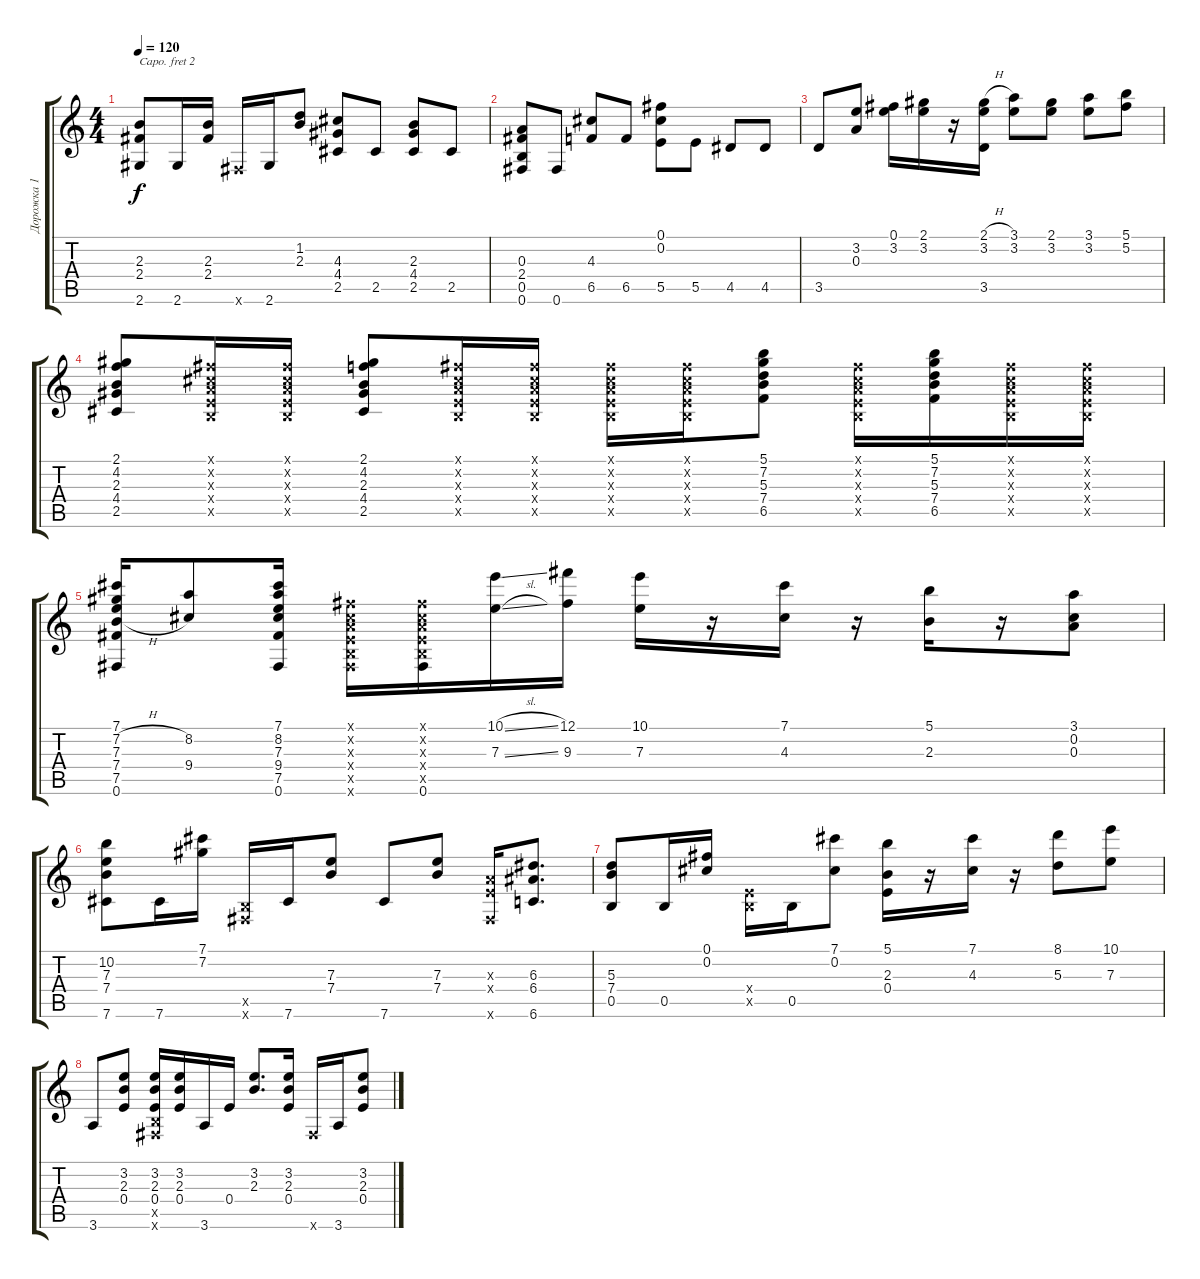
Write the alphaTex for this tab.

\track ("Дорожка 1" "Дорожка 1") {instrument acousticguitarsteel}
\staff {score tabs}
\capo 2
\tuning (E4 B3 G3 D3 A2 E2) {hide}
\ts (4 4)
\tempo 120
\clef g2
\ks c
(2.3 2.4 2.6).8{dy f} 2.6.16 (2.3 2.4).16 0.6{x}.16 2.6.16 (1.2 2.3).8 (4.3 4.4 2.5).8 2.5.8 (2.3 4.4 2.5).8 2.5.8 |
(0.3 2.4 0.5 0.6).8 0.6.8 (4.3 6.5).8 6.5.8 (0.1 0.2 5.5).8 5.5.8 4.5.8 4.5.8 |
3.5.8 (3.2 0.3).8 (0.1 3.2).16 (2.1 3.2).16 r.16 (2.1{h} 3.2 3.5).16 (3.1 3.2).8 (2.1 3.2).8 (3.1 3.2).8 (5.1 5.2).8 |
(2.1 4.2 2.3 4.4 2.5).8 (0.1{x} 0.2{x} 0.3{x} 0.4{x} 0.5{x}).16 (0.1{x} 0.2{x} 0.3{x} 0.4{x} 0.5{x}).16 (2.1 4.2 2.3 4.4 2.5).8 (0.1{x} 0.2{x} 0.3{x} 0.4{x} 0.5{x}).16 (0.1{x} 0.2{x} 0.3{x} 0.4{x} 0.5{x}).16 (0.1{x} 0.2{x} 0.3{x} 0.4{x} 0.5{x}).16 (0.1{x} 0.2{x} 0.3{x} 0.4{x} 0.5{x}).16 (5.1 7.2 5.3 7.4 6.5).8 (0.1{x} 0.2{x} 0.3{x} 0.4{x} 0.5{x}).16 (5.1 7.2 5.3 7.4 6.5).16 (0.1{x} 0.2{x} 0.3{x} 0.4{x} 0.5{x}).16 (0.1{x} 0.2{x} 0.3{x} 0.4{x} 0.5{x}).16 |
(7.1 7.2{h} 7.3 7.4{h} 7.5 0.6).16 (8.2 9.4).8 (7.1 8.2 7.3 9.4 7.5 0.6).16 (0.1{x} 0.2{x} 0.3{x} 0.4{x} 0.5{x} 0.6{x}).16 (0.1{x} 0.2{x} 0.3{x} 0.4{x} 0.5{x} 0.6).16 (10.1{sl} 7.3{sl}).16 (12.1 9.3).16 (10.1 7.3).16 r.16 (7.1 4.3).16 r.16 (5.1 2.3).16 r.16 (3.1 0.2 0.3).8 |
(10.2 7.3 7.4 7.6).8 7.6.16 (7.1 7.2).16 (0.5{x} 0.6{x}).16 7.6.16 (7.3 7.4).8 7.6.8 (7.3 7.4).8 (0.3{x} 0.4{x} 0.6{x}).16 (6.3 6.4 6.6).8{d} |
(5.3 7.4 0.5).8 0.5.16 (0.1 0.2).16 (0.4{x} 0.5{x}).16 0.5.16 (7.1 0.2).8 (5.1 2.3 0.4).16 r.16 (7.1 4.3).16 r.16 (8.1 5.3).8 (10.1 7.3).8 |
3.6.8 (3.2 2.3 0.4).8 (3.2 2.3 0.4 0.5{x} 0.6{x}).16 (3.2 2.3 0.4).16 3.6.16 0.4.16 (3.2 2.3).8{d} (3.2 2.3 0.4).16 0.6{x}.16 3.6.16 (3.2 2.3 0.4).8
